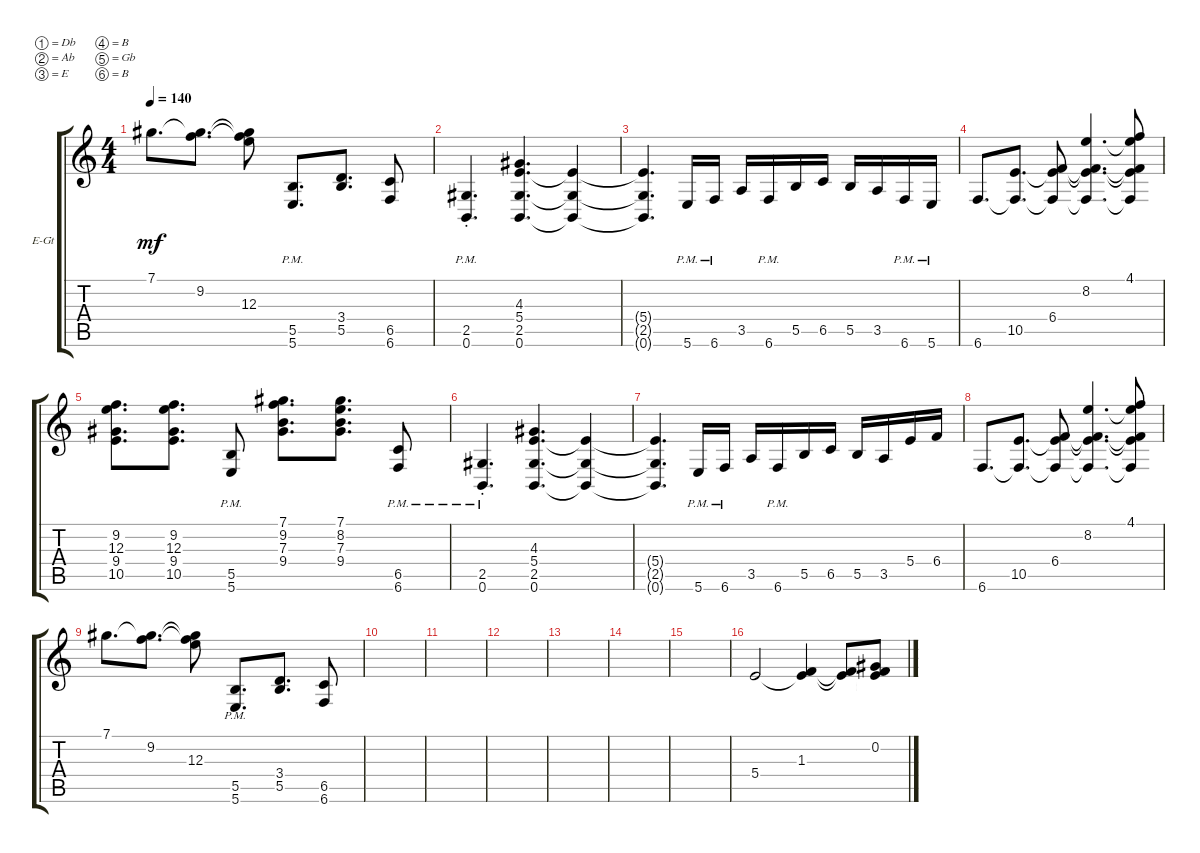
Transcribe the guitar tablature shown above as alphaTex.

\defaultSystemsLayout 4
\bracketExtendMode groupsimilarinstruments
\firstSystemTrackNameOrientation horizontal
\otherSystemsTrackNameOrientation horizontal
\track ("Electric Guitar" "E-Gt") {instrument distortionguitar}
\staff {score tabs}
\tuning (Db4 Ab3 E3 B2 Gb2 B1)
\ts (4 4)
\tempo 140
\clef g2
\ks c
7.1.8{d dy mf} (9.2 7.1{t}).8{d} (12.3 9.2{t} 7.1{t}).8 (5.6{pm} 5.5{pm}).8{d} (5.5 3.4).8{d} (6.5 6.6).8 |
(2.5{pm st} 0.6{pm st}).4{d} (0.6 2.5 5.4 4.3).4{d} (0.6{t} 2.5{t} 5.4{t}).4 |
(0.6{t} 2.5{t} 5.4{t}).4{d} 5.6{pm}.16 6.6{pm}.16 3.5.16 6.6{pm}.16 5.5.16 6.5.16 5.5.16 3.5.16 6.6{pm}.16 5.6{pm}.16 |
6.6.8{d} (10.5 6.6{t}).8{d} (6.4 6.6{t} 10.5{t}).8 (8.2 6.6{t} 10.5{t} 6.4{t}).4{d} (4.1 6.6{t} 10.5{t} 6.4{t} 8.2{t}).8 |
(9.2 12.3 9.4 10.5).8{d} (9.2 12.3 9.4 10.5).8{d} (5.5{pm} 5.6{pm}).8 (7.1 9.2 7.3 9.4).8{d} (7.1 8.2 7.3 9.4).8{d} (6.6{pm} 6.5{pm}).8 |
(2.5{pm st} 0.6{pm st}).4{d} (0.6 2.5 5.4 4.3).4{d} (0.6{t} 2.5{t} 5.4{t}).4 |
(0.6{t} 2.5{t} 5.4{t}).4{d} 5.6{pm}.16 6.6{pm}.16 3.5.16 6.6{pm}.16 5.5.16 6.5.16 5.5.16 3.5.16 5.4.16 6.4.16 |
6.6.8{d} (10.5 6.6{t}).8{d} (6.4 6.6{t} 10.5{t}).8 (8.2 6.6{t} 10.5{t} 6.4{t}).4{d} (4.1 6.6{t} 10.5{t} 6.4{t} 8.2{t}).8 |
7.1.8{d} (9.2 7.1{t}).8{d} (12.3 9.2{t} 7.1{t}).8 (5.6{pm} 5.5{pm}).8{d} (5.5 3.4).8{d} (6.5 6.6).8 |
|
|
|
|
|
|
5.4.2 (1.3 5.4{t}).4 (1.3{t} 5.4{t}).8 (0.2 1.3{t} 5.4{t}).8
